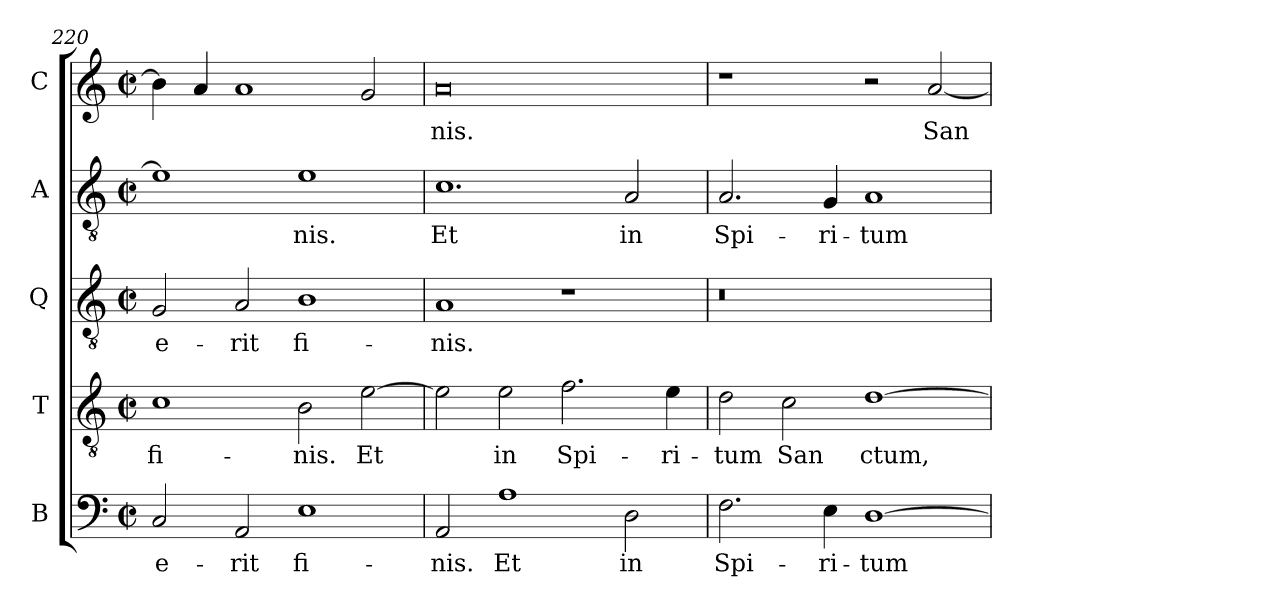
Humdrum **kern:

**kern	**text	**kern	**text	**kern	**text	**kern	**text	**kern	**text
*part5	*part5	*part4	*part4	*part3	*part3	*part2	*part2	*part1	*part1
*staff5	*staff5	*staff4	*staff4	*staff3	*staff3	*staff2	*staff2	*staff1	*staff1
*I"B	*	*I"T	*	*I"Q	*	*I"A	*	*I"C	*
*I'B	*	*I'T	*	*I'Q	*	*I'A	*	*I'C	*
*clefF4	*	*clefGv2	*	*clefGv2	*	*clefGv2	*	*clefG2	*
*M2/2	*	*M2/2	*	*M2/2	*	*M2/2	*	*M2/2	*
*met(c|)	*	*met(c|)	*	*met(c|)	*	*met(c|)	*	*met(c|)	*
=220	=220	=220	=220	=220	=220	=220	=220	=220	=220
!	!LO:LY:b:cj	!	!LO:LY:b:rj	!	!LO:LY:b:cj	!	!	!	!
2C/	e-	1c	fi-	2G/	e-	1e]	.	4b\]	.
.	.	.	.	.	.	.	.	4a/	.
!	!LO:LY:b:cj	!	!	!	!LO:LY:b:cj	!	!	!	!
2AA/	-rit	.	.	2A/	-rit	.	.	1a	.
!	!LO:LY:b:rj	!	!LO:LY:b:cj	!	!LO:LY:b:rj	!	!LO:LY:b:cj	!	!
1E	fi-	2B\	-nis.	1B	fi-	1e	-nis.	.	.
!	!	!	!LO:LY:b:cj	!	!	!	!	!	!
.	.	[>2e\	Et	.	.	.	.	2g/	.
=221	=221	=221	=221	=221	=221	=221	=221	=221	=221
!	!LO:LY:b:cj	!	!	!	!LO:LY:b:cj	!	!LO:LY:b:cj	!	!LO:LY:b:cj
2AA/	-nis.	2e\]	.	1A	-nis.	1.c	Et	0a	-nis.
!	!LO:LY:b:cj	!	!LO:LY:b:cj	!	!	!	!	!	!
1A	Et	2e\	in	.	.	.	.	.	.
!	!	!	!LO:LY:b:cj	!	!	!	!	!	!
.	.	2.f\	Spi-	1r	.	.	.	.	.
!	!LO:LY:b:cj	!	!	!	!	!	!LO:LY:b:cj	!	!
2D\	in	.	.	.	.	2A/	in	.	.
!	!	!	!LO:LY:b:cj	!	!	!	!	!	!
.	.	4e\	-ri-	.	.	.	.	.	.
!!LO:LB:g=z
=222	=222	=222	=222	=222	=222	=222	=222	=222	=222
!	!LO:LY:b:cj	!	!LO:LY:b:cj	!	!	!	!LO:LY:b:cj	!	!
2.F\	Spi-	2d\	-tum	0r	.	2.A/	Spi-	1r	.
!	!	!	!LO:LY:b:cj	!	!	!	!	!	!
.	.	2c\	San	.	.	.	.	.	.
!	!LO:LY:b	!	!	!	!	!	!LO:LY:b	!	!
4E\	-ri-	.	.	.	.	4G/	-ri-	.	.
!	!LO:LY:b:rj	!	!LO:LY:b:cj	!	!	!	!LO:LY:b:rj	!	!
[>1D	-tum	[>1d	ctum,	.	.	1A	-tum	2r	.
!	!	!	!	!	!	!	!	!	!LO:LY:b:cj
.	.	.	.	.	.	.	.	[<2a/	San
=	=	=	=	=	=	=	=	=	=
*-	*-	*-	*-	*-	*-	*-	*-	*-	*-
